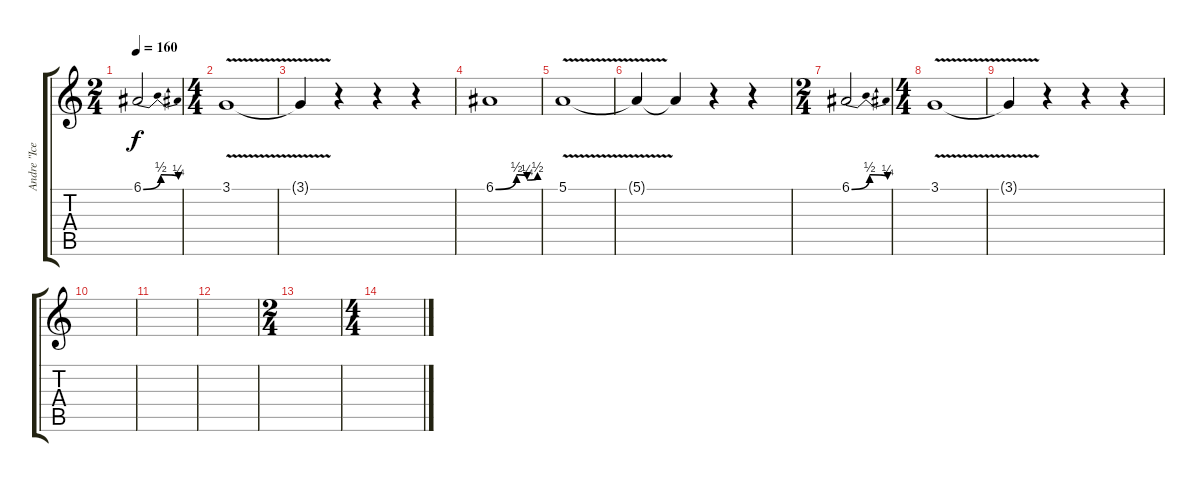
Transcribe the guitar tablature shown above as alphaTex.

\track ("Andre \"Ice Cold\" 3000(Voice)" "Andre \"Ice") {instrument tenorsax}
\staff {score tabs}
\tuning (E4 B3 G3 D3 A2 E2) {hide}
\ts (2 4)
\tempo 160
\clef g2
\ks c
6.1{be (bendrelease 0 0 30 2 30 2 60 1)}.2{dy f} |
\ts (4 4)
3.1{v}.1 |
3.1{t}.4 r.4 r.4 r.4 |
6.1{be (custom 0 0 30 2 45 1 60 2)}.1{volume 6} |
5.1{v}.1 |
5.1{t}.4 5.1{t}.4 r.4 r.4 |
\ts (2 4)
6.1{be (bendrelease 0 0 30 2 30 2 60 1)}.2 |
\ts (4 4)
3.1{v}.1 |
3.1{t}.4 r.4 r.4 r.4 |
|
|
|
\ts (2 4)
|
\ts (4 4)
